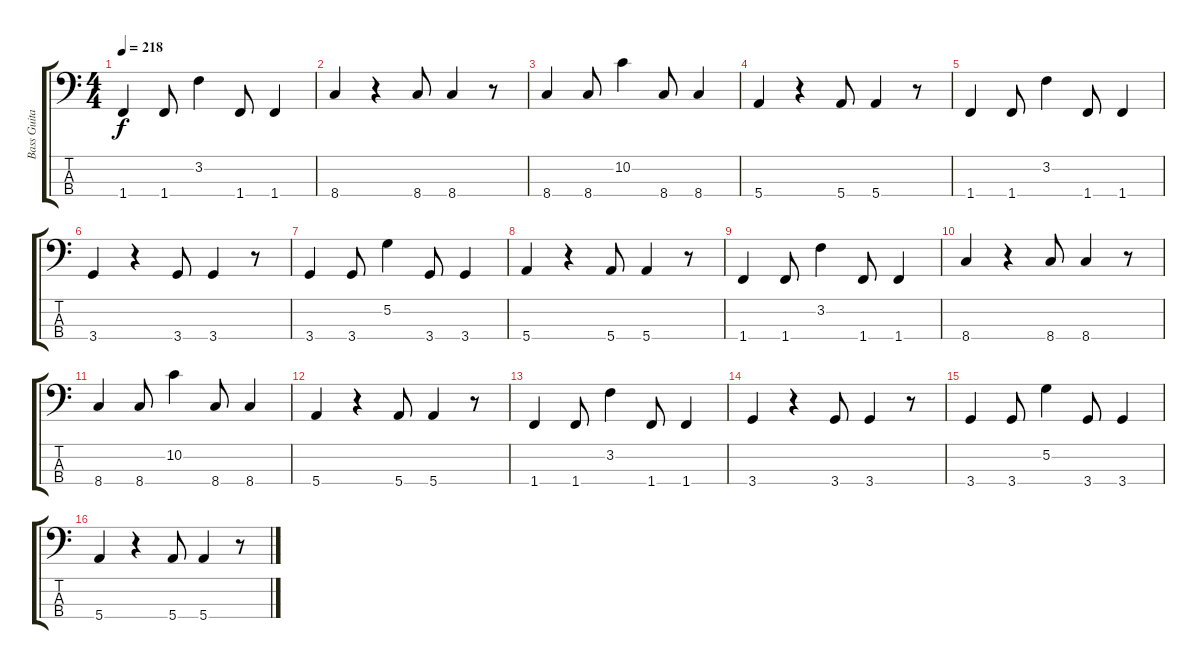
\track ("Bass Guitar" "Bass Guita") {instrument electricbassfinger}
\staff {score tabs}
\tuning (G2 D2 A1 E1) {hide}
\ts (4 4)
\tempo 218
\clef f4
\ks c
1.4.4{dy f} 1.4.8 3.2.4 1.4.8 1.4.4 |
8.4.4 r.4 8.4.8 8.4.4 r.8 |
8.4.4 8.4.8 10.2.4 8.4.8 8.4.4 |
5.4.4 r.4 5.4.8 5.4.4 r.8 |
1.4.4 1.4.8 3.2.4 1.4.8 1.4.4 |
3.4.4 r.4 3.4.8 3.4.4 r.8 |
3.4.4 3.4.8 5.2.4 3.4.8 3.4.4 |
5.4.4 r.4 5.4.8 5.4.4 r.8 |
1.4.4 1.4.8 3.2.4 1.4.8 1.4.4 |
8.4.4 r.4 8.4.8 8.4.4 r.8 |
8.4.4 8.4.8 10.2.4 8.4.8 8.4.4 |
5.4.4 r.4 5.4.8 5.4.4 r.8 |
1.4.4 1.4.8 3.2.4 1.4.8 1.4.4 |
3.4.4 r.4 3.4.8 3.4.4 r.8 |
3.4.4 3.4.8 5.2.4 3.4.8 3.4.4 |
5.4.4 r.4 5.4.8 5.4.4 r.8
